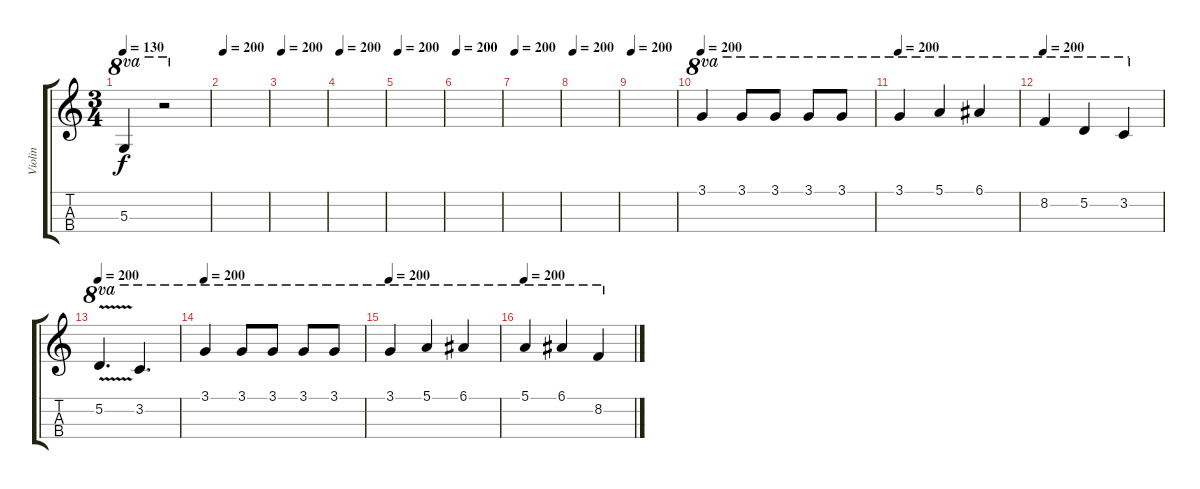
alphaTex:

\track ("Violin" "Violin") {instrument violin}
\staff {score tabs}
\tuning (E5 A4 D4 G3) {hide}
\ts (3 4)
\tempo 130
\clef g2
\ks c
5.3{t}.4{ot 8va dy f volume 9} r.2{ot 8va volume 13} |
\tempo 200
|
\tempo 200
|
\tempo 200
|
\tempo 200
|
\tempo 200
|
\tempo 200
|
\tempo 200
|
\tempo 200
|
\tempo 200
3.1.4{ot 8va} 3.1.8{ot 8va} 3.1.8{ot 8va} 3.1.8{ot 8va} 3.1.8{ot 8va} |
\tempo 200
3.1.4{ot 8va} 5.1.4{ot 8va} 6.1.4{ot 8va} |
\tempo 200
8.2.4{ot 8va} 5.2.4{ot 8va} 3.2.4{ot 8va} |
\tempo 200
5.2{v}.4{d ot 8va} 3.2.4{d ot 8va} |
\tempo 200
3.1.4{ot 8va} 3.1.8{ot 8va} 3.1.8{ot 8va} 3.1.8{ot 8va} 3.1.8{ot 8va} |
\tempo 200
3.1.4{ot 8va} 5.1.4{ot 8va} 6.1.4{ot 8va} |
\tempo 200
5.1.4{ot 8va} 6.1.4{ot 8va} 8.2.4{ot 8va}
